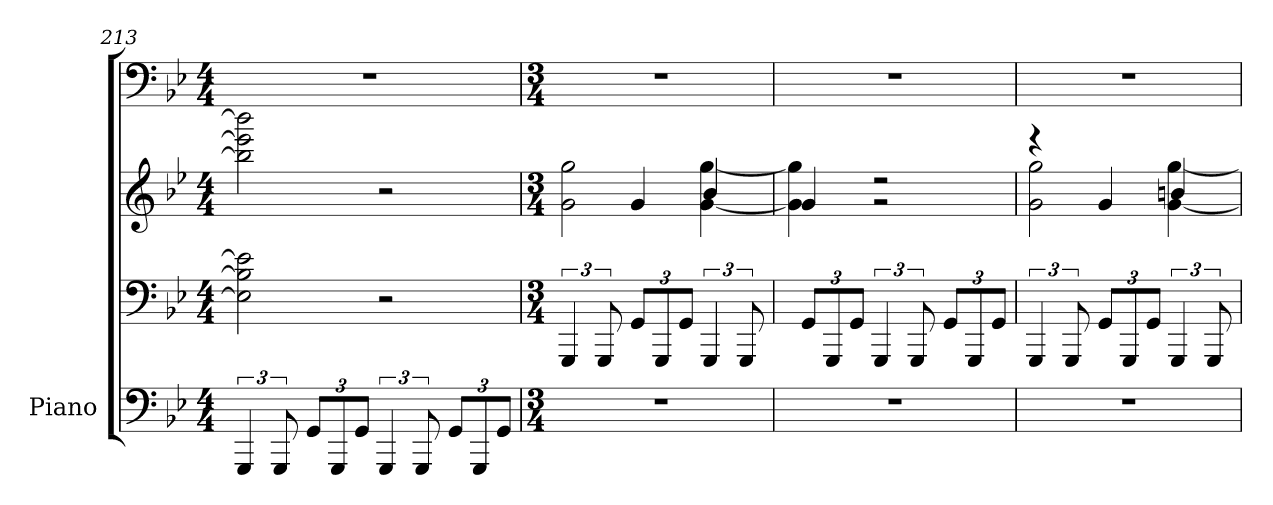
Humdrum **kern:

**kern	**kern	**kern	**kern
*part1	*part1	*part1	*part1
*staff4	*staff3	*staff2	*staff1
*I"Piano	*	*	*
*I'Pno.	*	*	*
*clefF4	*clefF4	*clefG2	*clefF4
*k[b-e-]	*k[b-e-]	*k[b-e-]	*k[b-e-]
*M4/4	*M4/4	*M4/4	*M4/4
=213	=213	=213	=213
6GGG/	2E-\] 2B-\] 2e-\]	2bb-\] 2eee-\] 2bbb-\]	1r
12GGG/	.	.	.
*Xbrackettup	*	*	*
12GG/L	.	.	.
12GGG/	.	.	.
12GG/J	.	.	.
*brackettup	*	*	*
6GGG/	2r	2r	.
12GGG/	.	.	.
*Xbrackettup	*	*	*
12GG/L	.	.	.
12GGG/	.	.	.
12GG/J	.	.	.
!!LO:LB:g=z
=214	=214	=214	=214
*M3/4	*M3/4	*M3/4	*M3/4
*	*	*^	*
2.r	6GGG/	4ryy	2g\ 2gg\	2.r
.	12GGG/	.	.	.
*	*Xbrackettup	*	*	*
.	12GG/L	4g/	.	.
.	12GGG/	.	.	.
.	12GG/J	.	.	.
*	*brackettup	*	*	*
.	6GGG/	4b-/	[4g\ [4gg\	.
.	12GGG/	.	.	.
=215	=215	=215	=215	=215
*	*Xbrackettup	*	*	*
2.r	12GG/L	4g/	4g\] 4gg\]	2.r
.	12GGG/	.	.	.
.	12GG/J	.	.	.
*	*brackettup	*	*	*
.	6GGG/	2r	2r	.
.	12GGG/	.	.	.
*	*Xbrackettup	*	*	*
.	12GG/L	.	.	.
.	12GGG/	.	.	.
.	12GG/J	.	.	.
=216	=216	=216	=216	=216
*	*brackettup	*	*	*
2.r	6GGG/	4r	2g\ 2gg\	2.r
.	12GGG/	.	.	.
*	*Xbrackettup	*	*	*
.	12GG/L	4g/	.	.
.	12GGG/	.	.	.
.	12GG/J	.	.	.
*	*brackettup	*	*	*
.	6GGG/	4bn/	[4g\ [4gg\	.
.	12GGG/	.	.	.
*	*	*v	*v	*
=	=	=	=
*-	*-	*-	*-
